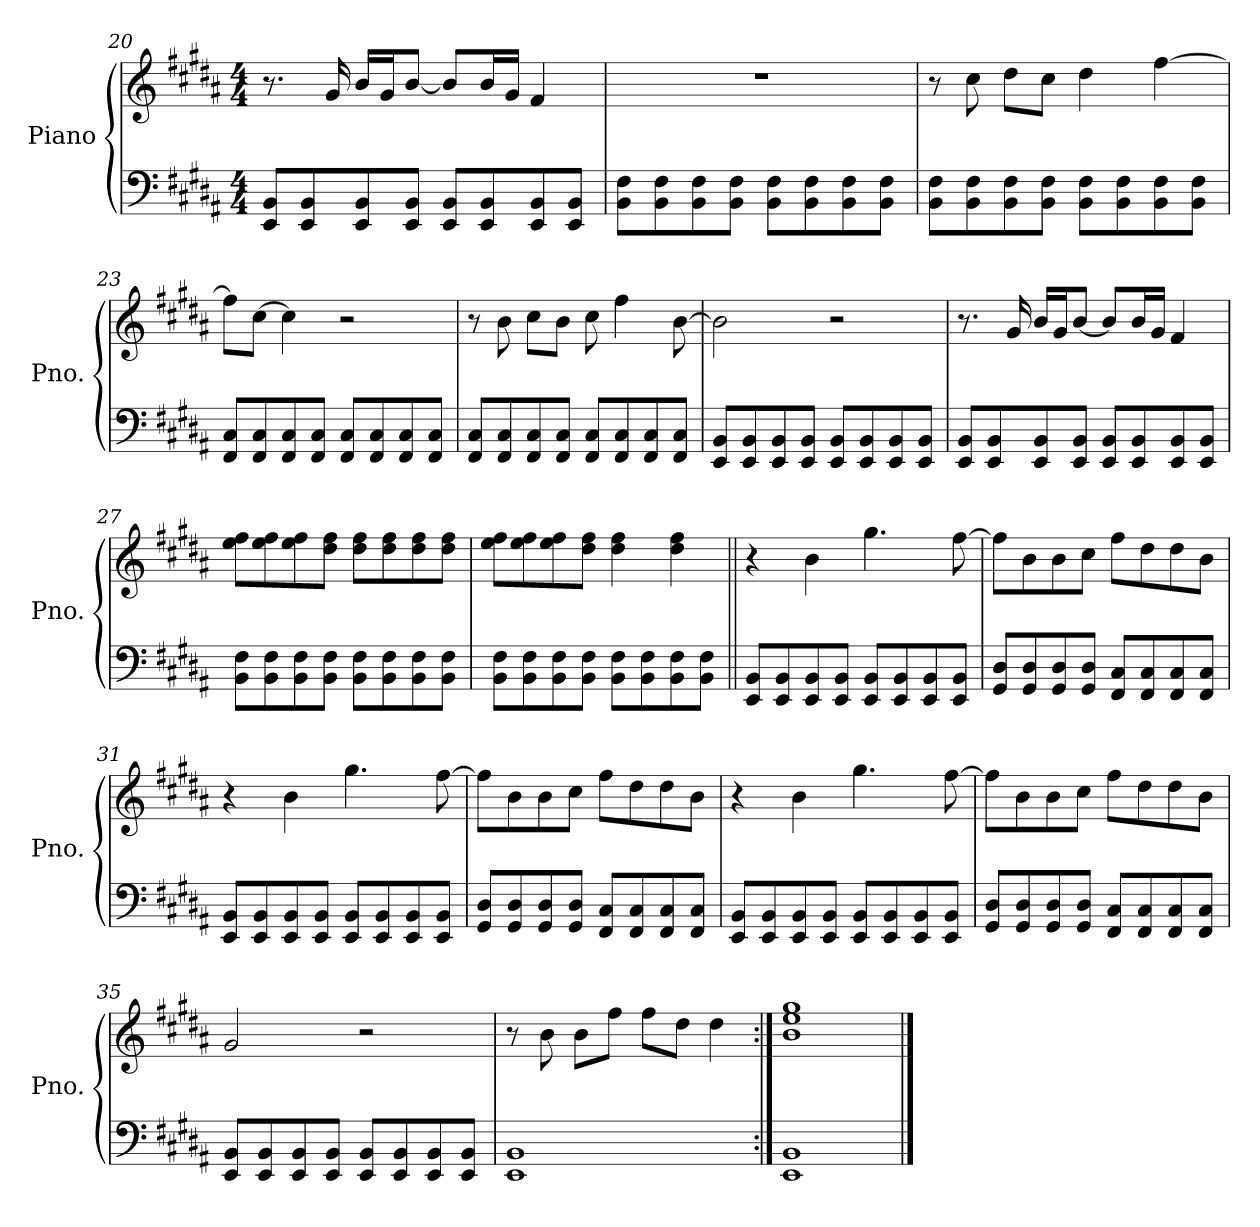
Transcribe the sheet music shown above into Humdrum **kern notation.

**kern	**kern
*part1	*part1
*staff2	*staff1
*I"Piano	*
*I'Pno.	*
*clefF4	*clefG2
*k[f#c#g#d#a#]	*k[f#c#g#d#a#]
*B:	*B:
*M4/4	*M4/4
=20	=20
8EE/ 8BB/L	8.r
8EE/ 8BB/	.
.	16g#/
8EE/ 8BB/	16b/LL
.	16g#/J
8EE/ 8BB/J	[8b/J
8EE/ 8BB/L	8b/L]
8EE/ 8BB/	16b/L
.	16g#/JJ
8EE/ 8BB/	4f#/
8EE/ 8BB/J	.
=21	=21
8BB\ 8F#\L	1r
8BB\ 8F#\	.
8BB\ 8F#\	.
8BB\ 8F#\J	.
8BB\ 8F#\L	.
8BB\ 8F#\	.
8BB\ 8F#\	.
8BB\ 8F#\J	.
!!LO:PB:g=z
=22	=22
8BB\ 8F#\L	8r
8BB\ 8F#\	8cc#\
8BB\ 8F#\	8dd#\L
8BB\ 8F#\J	8cc#\J
8BB\ 8F#\L	4dd#\
8BB\ 8F#\	.
8BB\ 8F#\	[4ff#\
8BB\ 8F#\J	.
=23	=23
8FF#/ 8C#/L	8ff#\L]
8FF#/ 8C#/	[8cc#\J
8FF#/ 8C#/	4cc#\]
8FF#/ 8C#/J	.
8FF#/ 8C#/L	2r
8FF#/ 8C#/	.
8FF#/ 8C#/	.
8FF#/ 8C#/J	.
=24	=24
8FF#/ 8C#/L	8r
8FF#/ 8C#/	8b\
8FF#/ 8C#/	8cc#\L
8FF#/ 8C#/J	8b\J
8FF#/ 8C#/L	8cc#\
8FF#/ 8C#/	4ff#\
8FF#/ 8C#/	.
8FF#/ 8C#/J	[8b\
=25	=25
8EE/ 8BB/L	2b\]
8EE/ 8BB/	.
8EE/ 8BB/	.
8EE/ 8BB/J	.
8EE/ 8BB/L	2r
8EE/ 8BB/	.
8EE/ 8BB/	.
8EE/ 8BB/J	.
!!LO:LB:g=z
=26	=26
8EE/ 8BB/L	8.r
8EE/ 8BB/	.
.	16g#/
8EE/ 8BB/	16b/LL
.	16g#/J
8EE/ 8BB/J	[8b/J
8EE/ 8BB/L	8b/L]
8EE/ 8BB/	16b/L
.	16g#/JJ
8EE/ 8BB/	4f#/
8EE/ 8BB/J	.
=27	=27
8BB\ 8F#\L	8ee\ 8ff#\L
8BB\ 8F#\	8ee\ 8ff#\
8BB\ 8F#\	8ee\ 8ff#\
8BB\ 8F#\J	8dd#\ 8ff#\J
8BB\ 8F#\L	8dd#\ 8ff#\L
8BB\ 8F#\	8dd#\ 8ff#\
8BB\ 8F#\	8dd#\ 8ff#\
8BB\ 8F#\J	8dd#\ 8ff#\J
=28	=28
8BB\ 8F#\L	8ee\ 8ff#\L
8BB\ 8F#\	8ee\ 8ff#\
8BB\ 8F#\	8ee\ 8ff#\
8BB\ 8F#\J	8dd#\ 8ff#\J
8BB\ 8F#\L	4dd#\ 4ff#\
8BB\ 8F#\	.
8BB\ 8F#\	4dd#\ 4ff#\
8BB\ 8F#\J	.
!!LO:LB:g=z
=29||	=29||
8EE/ 8BB/L	4r
8EE/ 8BB/	.
8EE/ 8BB/	4b\
8EE/ 8BB/J	.
8EE/ 8BB/L	4.gg#\
8EE/ 8BB/	.
8EE/ 8BB/	.
8EE/ 8BB/J	[8ff#\
=30	=30
8GG#/ 8D#/L	8ff#\L]
8GG#/ 8D#/	8b\
8GG#/ 8D#/	8b\
8GG#/ 8D#/J	8cc#\J
8FF#/ 8C#/L	8ff#\L
8FF#/ 8C#/	8dd#\
8FF#/ 8C#/	8dd#\
8FF#/ 8C#/J	8b\J
=31	=31
8EE/ 8BB/L	4r
8EE/ 8BB/	.
8EE/ 8BB/	4b\
8EE/ 8BB/J	.
8EE/ 8BB/L	4.gg#\
8EE/ 8BB/	.
8EE/ 8BB/	.
8EE/ 8BB/J	[8ff#\
=32	=32
8GG#/ 8D#/L	8ff#\L]
8GG#/ 8D#/	8b\
8GG#/ 8D#/	8b\
8GG#/ 8D#/J	8cc#\J
8FF#/ 8C#/L	8ff#\L
8FF#/ 8C#/	8dd#\
8FF#/ 8C#/	8dd#\
8FF#/ 8C#/J	8b\J
!!LO:LB:g=z
=33	=33
8EE/ 8BB/L	4r
8EE/ 8BB/	.
8EE/ 8BB/	4b\
8EE/ 8BB/J	.
8EE/ 8BB/L	4.gg#\
8EE/ 8BB/	.
8EE/ 8BB/	.
8EE/ 8BB/J	[8ff#\
=34	=34
8GG#/ 8D#/L	8ff#\L]
8GG#/ 8D#/	8b\
8GG#/ 8D#/	8b\
8GG#/ 8D#/J	8cc#\J
8FF#/ 8C#/L	8ff#\L
8FF#/ 8C#/	8dd#\
8FF#/ 8C#/	8dd#\
8FF#/ 8C#/J	8b\J
!!LO:LB:g=z
=35	=35
8EE/ 8BB/L	2g#/
8EE/ 8BB/	.
8EE/ 8BB/	.
8EE/ 8BB/J	.
8EE/ 8BB/L	2r
8EE/ 8BB/	.
8EE/ 8BB/	.
8EE/ 8BB/J	.
=36	=36
1EE 1BB	8r
.	8b\
.	8b\L
.	8ff#\J
.	8ff#\L
.	8dd#\J
.	4dd#\
=37:|!	=37:|!
1EE 1BB	1b 1ee 1gg#
==	==
*-	*-
